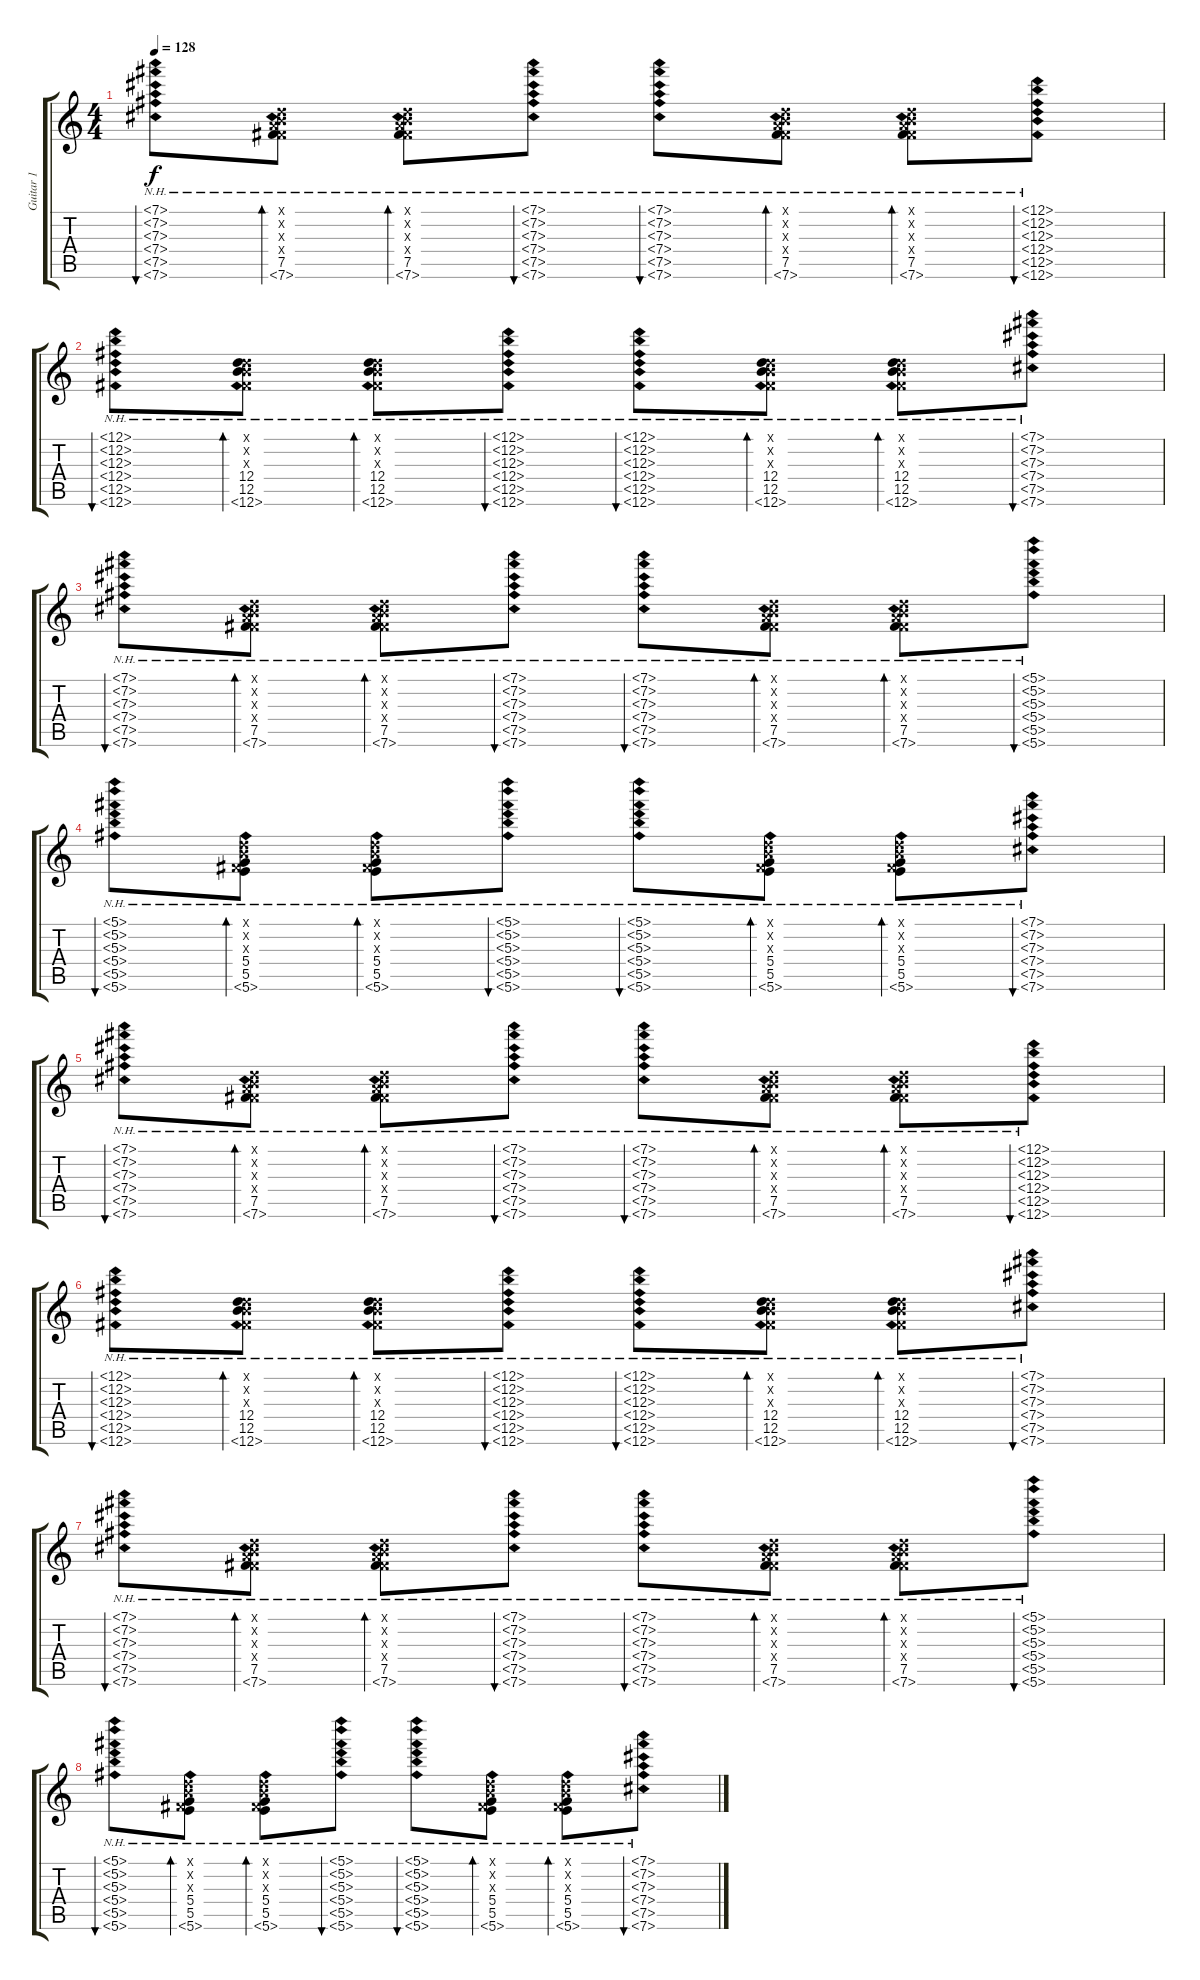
\track ("Guitar 1" "Guitar 1") {instrument electricguitarclean}
\staff {score tabs}
\tuning (D4 B3 Gb3 D3 B2 Gb2) {hide}
\ts (4 4)
\tempo 128
\clef g2
\ks c
(7.1{nh} 7.2{nh} 7.3{nh} 7.4{nh} 7.5{nh} 7.6{nh}).8{bu 60 dy f} (0.1{x} 0.2{x} 0.3{x} 7.4{x} 7.5 7.6{nh}).8{bd 60} (0.1{x} 0.2{x} 0.3{x} 7.4{x} 7.5 7.6{nh}).8{bd 60} (7.1{nh} 7.2{nh} 7.3{nh} 7.4{nh} 7.5{nh} 7.6{nh}).8{bu 60} (7.1{nh} 7.2{nh} 7.3{nh} 7.4{nh} 7.5{nh} 7.6{nh}).8{bu 60} (0.1{x} 0.2{x} 0.3{x} 7.4{x} 7.5 7.6{nh}).8{bd 60} (0.1{x} 0.2{x} 0.3{x} 7.4{x} 7.5 7.6{nh}).8{bd 60} (12.1{nh} 12.2{nh} 12.3{nh} 12.4{nh} 12.5{nh} 12.6{nh}).8{bu 60} |
(12.1{nh} 12.2{nh} 12.3{nh} 12.4{nh} 12.5{nh} 12.6{nh}).8{bu 60} (0.1{x} 0.2{x} 0.3{x} 12.4 12.5 12.6{nh}).8{bd 60} (0.1{x} 0.2{x} 0.3{x} 12.4 12.5 12.6{nh}).8{bd 60} (12.1{nh} 12.2{nh} 12.3{nh} 12.4{nh} 12.5{nh} 12.6{nh}).8{bu 60} (12.1{nh} 12.2{nh} 12.3{nh} 12.4{nh} 12.5{nh} 12.6{nh}).8{bu 60} (0.1{x} 0.2{x} 0.3{x} 12.4 12.5 12.6{nh}).8{bd 60} (0.1{x} 0.2{x} 0.3{x} 12.4 12.5 12.6{nh}).8{bd 60} (7.1{nh} 7.2{nh} 7.3{nh} 7.4{nh} 7.5{nh} 7.6{nh}).8{bu 60} |
(7.1{nh} 7.2{nh} 7.3{nh} 7.4{nh} 7.5{nh} 7.6{nh}).8{bu 60} (0.1{x} 0.2{x} 0.3{x} 7.4{x} 7.5 7.6{nh}).8{bd 60} (0.1{x} 0.2{x} 0.3{x} 7.4{x} 7.5 7.6{nh}).8{bd 60} (7.1{nh} 7.2{nh} 7.3{nh} 7.4{nh} 7.5{nh} 7.6{nh}).8{bu 60} (7.1{nh} 7.2{nh} 7.3{nh} 7.4{nh} 7.5{nh} 7.6{nh}).8{bu 60} (0.1{x} 0.2{x} 0.3{x} 7.4{x} 7.5 7.6{nh}).8{bd 60} (0.1{x} 0.2{x} 0.3{x} 7.4{x} 7.5 7.6{nh}).8{bd 60} (5.1{nh} 5.2{nh} 5.3{nh} 5.4{nh} 5.5{nh} 5.6{nh}).8{bu 60} |
(5.1{nh} 5.2{nh} 5.3{nh} 5.4{nh} 5.5{nh} 5.6{nh}).8{bu 60} (0.1{x} 0.2{x} 0.3{x} 5.4 5.5 5.6{nh}).8{bd 60} (0.1{x} 0.2{x} 0.3{x} 5.4 5.5 5.6{nh}).8{bd 60} (5.1{nh} 5.2{nh} 5.3{nh} 5.4{nh} 5.5{nh} 5.6{nh}).8{bu 60} (5.1{nh} 5.2{nh} 5.3{nh} 5.4{nh} 5.5{nh} 5.6{nh}).8{bu 60} (0.1{x} 0.2{x} 0.3{x} 5.4 5.5 5.6{nh}).8{bd 60} (0.1{x} 0.2{x} 0.3{x} 5.4 5.5 5.6{nh}).8{bd 60} (7.1{nh} 7.2{nh} 7.3{nh} 7.4{nh} 7.5{nh} 7.6{nh}).8{bu 60} |
(7.1{nh} 7.2{nh} 7.3{nh} 7.4{nh} 7.5{nh} 7.6{nh}).8{bu 60} (0.1{x} 0.2{x} 0.3{x} 7.4{x} 7.5 7.6{nh}).8{bd 60} (0.1{x} 0.2{x} 0.3{x} 7.4{x} 7.5 7.6{nh}).8{bd 60} (7.1{nh} 7.2{nh} 7.3{nh} 7.4{nh} 7.5{nh} 7.6{nh}).8{bu 60} (7.1{nh} 7.2{nh} 7.3{nh} 7.4{nh} 7.5{nh} 7.6{nh}).8{bu 60} (0.1{x} 0.2{x} 0.3{x} 7.4{x} 7.5 7.6{nh}).8{bd 60} (0.1{x} 0.2{x} 0.3{x} 7.4{x} 7.5 7.6{nh}).8{bd 60} (12.1{nh} 12.2{nh} 12.3{nh} 12.4{nh} 12.5{nh} 12.6{nh}).8{bu 60} |
(12.1{nh} 12.2{nh} 12.3{nh} 12.4{nh} 12.5{nh} 12.6{nh}).8{bu 60} (0.1{x} 0.2{x} 0.3{x} 12.4 12.5 12.6{nh}).8{bd 60} (0.1{x} 0.2{x} 0.3{x} 12.4 12.5 12.6{nh}).8{bd 60} (12.1{nh} 12.2{nh} 12.3{nh} 12.4{nh} 12.5{nh} 12.6{nh}).8{bu 60} (12.1{nh} 12.2{nh} 12.3{nh} 12.4{nh} 12.5{nh} 12.6{nh}).8{bu 60} (0.1{x} 0.2{x} 0.3{x} 12.4 12.5 12.6{nh}).8{bd 60} (0.1{x} 0.2{x} 0.3{x} 12.4 12.5 12.6{nh}).8{bd 60} (7.1{nh} 7.2{nh} 7.3{nh} 7.4{nh} 7.5{nh} 7.6{nh}).8{bu 60} |
(7.1{nh} 7.2{nh} 7.3{nh} 7.4{nh} 7.5{nh} 7.6{nh}).8{bu 60} (0.1{x} 0.2{x} 0.3{x} 7.4{x} 7.5 7.6{nh}).8{bd 60} (0.1{x} 0.2{x} 0.3{x} 7.4{x} 7.5 7.6{nh}).8{bd 60} (7.1{nh} 7.2{nh} 7.3{nh} 7.4{nh} 7.5{nh} 7.6{nh}).8{bu 60} (7.1{nh} 7.2{nh} 7.3{nh} 7.4{nh} 7.5{nh} 7.6{nh}).8{bu 60} (0.1{x} 0.2{x} 0.3{x} 7.4{x} 7.5 7.6{nh}).8{bd 60} (0.1{x} 0.2{x} 0.3{x} 7.4{x} 7.5 7.6{nh}).8{bd 60} (5.1{nh} 5.2{nh} 5.3{nh} 5.4{nh} 5.5{nh} 5.6{nh}).8{bu 60} |
(5.1{nh} 5.2{nh} 5.3{nh} 5.4{nh} 5.5{nh} 5.6{nh}).8{bu 60} (0.1{x} 0.2{x} 0.3{x} 5.4 5.5 5.6{nh}).8{bd 60} (0.1{x} 0.2{x} 0.3{x} 5.4 5.5 5.6{nh}).8{bd 60} (5.1{nh} 5.2{nh} 5.3{nh} 5.4{nh} 5.5{nh} 5.6{nh}).8{bu 60} (5.1{nh} 5.2{nh} 5.3{nh} 5.4{nh} 5.5{nh} 5.6{nh}).8{bu 60} (0.1{x} 0.2{x} 0.3{x} 5.4 5.5 5.6{nh}).8{bd 60} (0.1{x} 0.2{x} 0.3{x} 5.4 5.5 5.6{nh}).8{bd 60} (7.1{nh} 7.2{nh} 7.3{nh} 7.4{nh} 7.5{nh} 7.6{nh}).8{bu 60}
